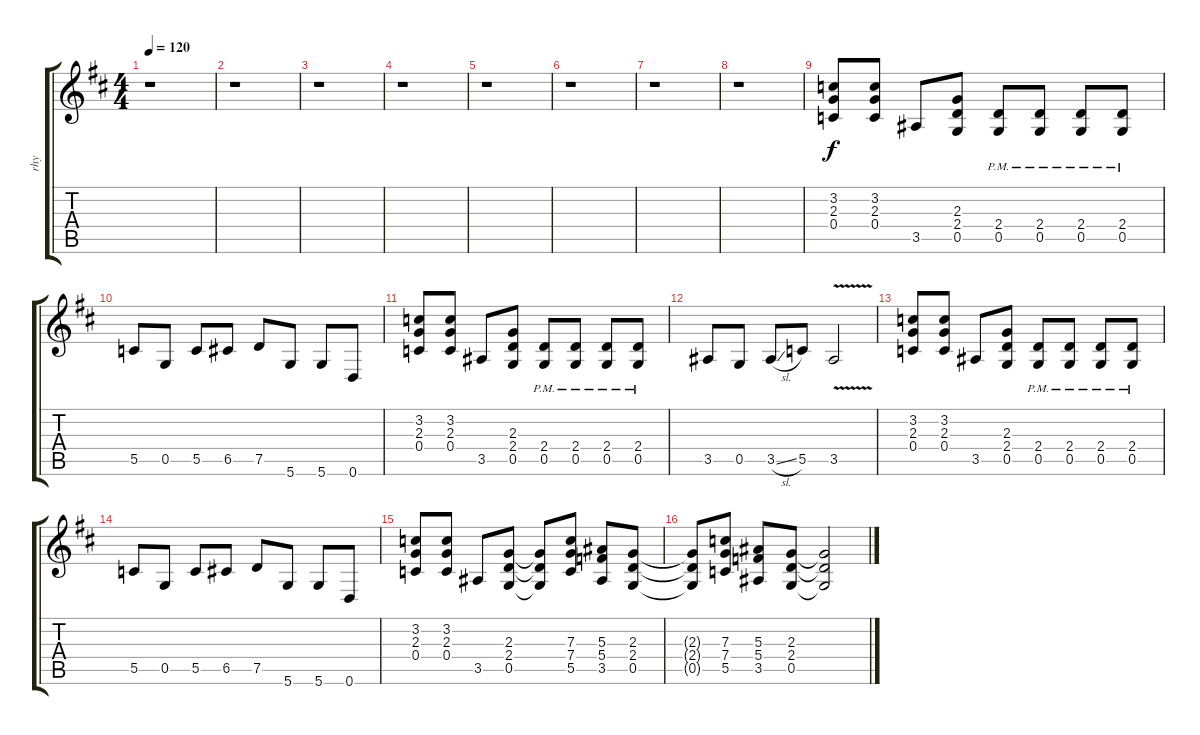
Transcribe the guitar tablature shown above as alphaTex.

\track ("rhy" "rhy") {instrument distortionguitar}
\staff {score tabs}
\tuning (D4 A3 F3 C3 G2 D2) {hide}
\ts (4 4)
\tempo 120
\clef g2
\ks d
r.1{dy f} |
r.1 |
r.1 |
r.1 |
r.1 |
r.1 |
r.1 |
r.1 |
(3.2 2.3 0.4).8 (3.2 2.3 0.4).8 3.5.8 (2.3 2.4 0.5).8 (2.4{pm} 0.5{pm}).8 (2.4{pm} 0.5{pm}).8 (2.4{pm} 0.5{pm}).8 (2.4{pm} 0.5{pm}).8 |
5.5.8 0.5.8 5.5.8 6.5.8 7.5.8 5.6.8 5.6.8 0.6.8 |
(3.2 2.3 0.4).8 (3.2 2.3 0.4).8 3.5.8 (2.3 2.4 0.5).8 (2.4{pm} 0.5{pm}).8 (2.4{pm} 0.5{pm}).8 (2.4{pm} 0.5{pm}).8 (2.4{pm} 0.5{pm}).8 |
3.5.8 0.5.8 3.5{sl}.8 5.5.8 3.5{v}.2 |
(3.2 2.3 0.4).8 (3.2 2.3 0.4).8 3.5.8 (2.3 2.4 0.5).8 (2.4{pm} 0.5{pm}).8 (2.4{pm} 0.5{pm}).8 (2.4{pm} 0.5{pm}).8 (2.4{pm} 0.5{pm}).8 |
5.5.8 0.5.8 5.5.8 6.5.8 7.5.8 5.6.8 5.6.8 0.6.8 |
(3.2 2.3 0.4).8 (3.2 2.3 0.4).8 3.5.8 (2.3 2.4 0.5).8 (2.3{t} 2.4{t} 0.5{t}).8 (7.3 7.4 5.5).8 (5.3 5.4 3.5).8 (2.3 2.4 0.5).8 |
(2.3{t} 2.4{t} 0.5{t}).8 (7.3 7.4 5.5).8 (5.3 5.4 3.5).8 (2.3 2.4 0.5).8 (2.3{t} 2.4{t} 0.5{t}).2
